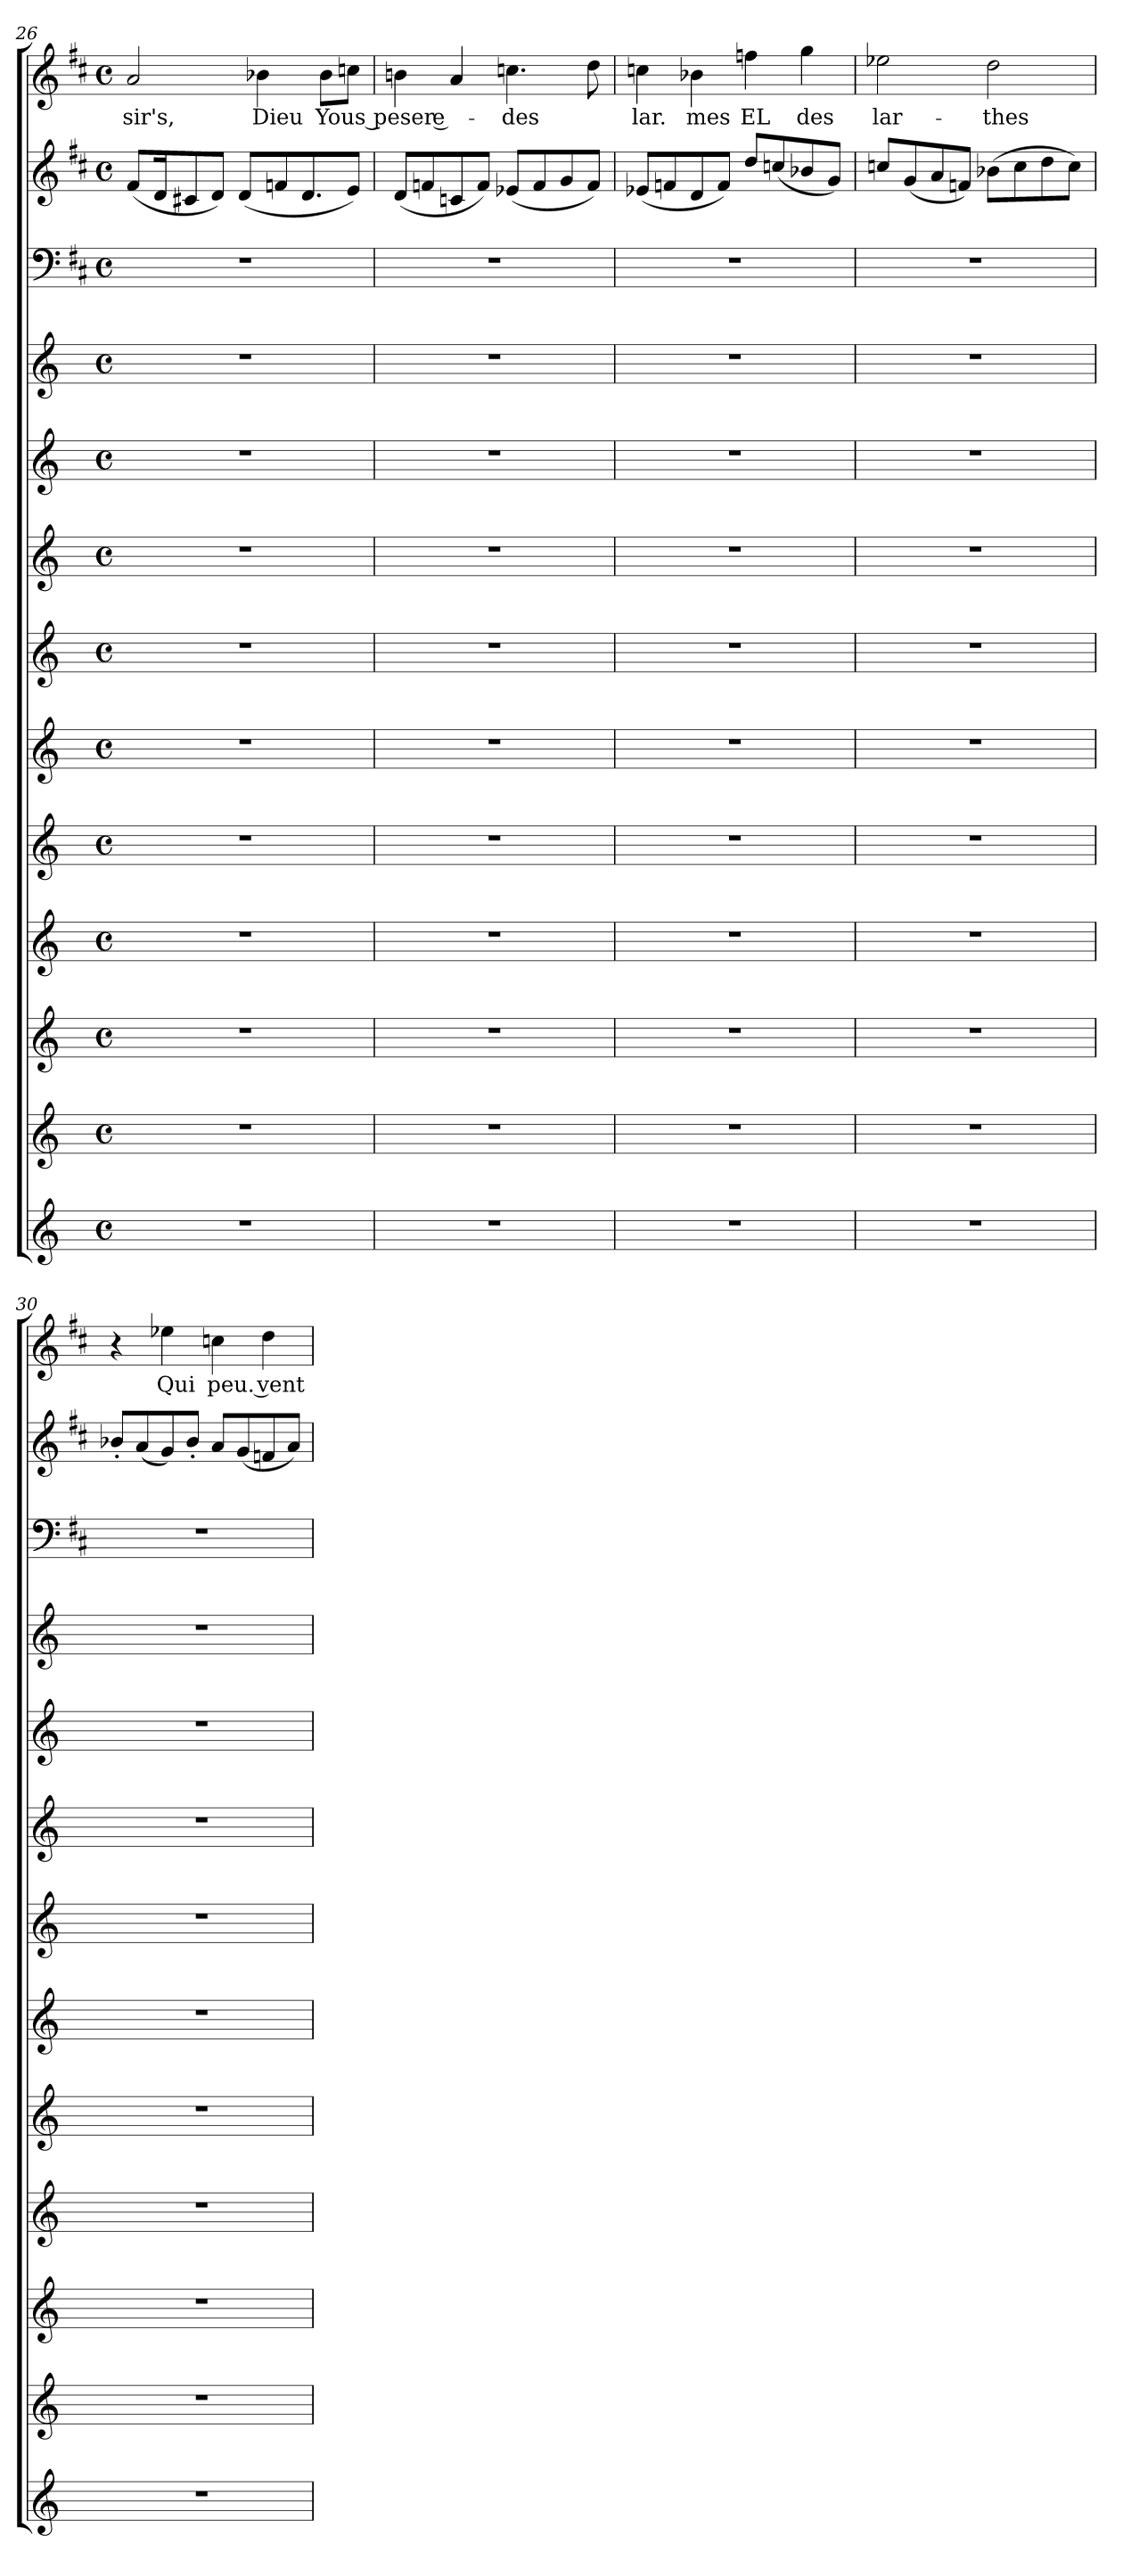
**kern	**kern	**kern	**kern	**kern	**kern	**kern	**kern	**kern	**kern	**kern	**kern	**kern	**text
*part13	*part12	*part11	*part10	*part9	*part8	*part7	*part6	*part5	*part4	*part3	*part2	*part1	*part1
*staff13	*staff12	*staff11	*staff10	*staff9	*staff8	*staff7	*staff6	*staff5	*staff4	*staff3	*staff2	*staff1	*staff1
*clefG2	*clefG2	*clefG2	*clefG2	*clefG2	*clefG2	*clefG2	*clefG2	*clefG2	*clefG2	*clefF4	*clefG2	*clefG2	*
*k[]	*k[]	*k[]	*k[]	*k[]	*k[]	*k[]	*k[]	*k[]	*k[]	*k[f#c#]	*k[f#c#]	*k[f#c#]	*
*C:	*C:	*C:	*C:	*C:	*C:	*C:	*C:	*C:	*C:	*D:	*D:	*D:	*
*M4/4	*M4/4	*M4/4	*M4/4	*M4/4	*M4/4	*M4/4	*M4/4	*M4/4	*M4/4	*M4/4	*M4/4	*M4/4	*
*met(c)	*met(c)	*met(c)	*met(c)	*met(c)	*met(c)	*met(c)	*met(c)	*met(c)	*met(c)	*met(c)	*met(c)	*met(c)	*
=26	=26	=26	=26	=26	=26	=26	=26	=26	=26	=26	=26	=26	=26
1r	1r	1r	1r	1r	1r	1r	1r	1r	1r	1r	(8f#/L	2a/	sir's,
.	.	.	.	.	.	.	.	.	.	.	16d/k	.	.
.	.	.	.	.	.	.	.	.	.	.	8c#X/	.	.
.	.	.	.	.	.	.	.	.	.	.	8d/J)	.	.
.	.	.	.	.	.	.	.	.	.	.	(8d/L	.	.
.	.	.	.	.	.	.	.	.	.	.	.	4b-X\	Dieu
.	.	.	.	.	.	.	.	.	.	.	8fn/	.	.
.	.	.	.	.	.	.	.	.	.	.	8.d/	.	.
.	.	.	.	.	.	.	.	.	.	.	.	8b-\L	Yous peser e-
.	.	.	.	.	.	.	.	.	.	.	8e/J)	8cc\J	.
=27	=27	=27	=27	=27	=27	=27	=27	=27	=27	=27	=27	=27	=27
1r	1r	1r	1r	1r	1r	1r	1r	1r	1r	1r	(8d/L	4bn\	.
.	.	.	.	.	.	.	.	.	.	.	8fn/	.	.
.	.	.	.	.	.	.	.	.	.	.	8cn/	4a/	.
.	.	.	.	.	.	.	.	.	.	.	8f/J)	.	.
.	.	.	.	.	.	.	.	.	.	.	(8e-X/L	4.cc\	des
.	.	.	.	.	.	.	.	.	.	.	8f/	.	.
.	.	.	.	.	.	.	.	.	.	.	8g/	.	.
.	.	.	.	.	.	.	.	.	.	.	8f/J)	8dd\	.
!!LO:LB:g=z
=28	=28	=28	=28	=28	=28	=28	=28	=28	=28	=28	=28	=28	=28
1r	1r	1r	1r	1r	1r	1r	1r	1r	1r	1r	(8e-X/L	4cc\	lar.
.	.	.	.	.	.	.	.	.	.	.	8fn/	.	.
.	.	.	.	.	.	.	.	.	.	.	8d/	4b-X\	mes
.	.	.	.	.	.	.	.	.	.	.	8f/J)	.	.
.	.	.	.	.	.	.	.	.	.	.	8dd/L	4ffn\	EL
.	.	.	.	.	.	.	.	.	.	.	(8cc/	.	.
.	.	.	.	.	.	.	.	.	.	.	8b-X/	4gg\	des
.	.	.	.	.	.	.	.	.	.	.	8g/J)	.	.
=29	=29	=29	=29	=29	=29	=29	=29	=29	=29	=29	=29	=29	=29
1r	1r	1r	1r	1r	1r	1r	1r	1r	1r	1r	8cc/L	2ee-X\	lar-
.	.	.	.	.	.	.	.	.	.	.	(8g/	.	.
.	.	.	.	.	.	.	.	.	.	.	8a/	.	.
.	.	.	.	.	.	.	.	.	.	.	8fn/J)	.	.
.	.	.	.	.	.	.	.	.	.	.	(8b-X\L	2dd\	thes
.	.	.	.	.	.	.	.	.	.	.	8cc\	.	.
.	.	.	.	.	.	.	.	.	.	.	8dd\	.	.
.	.	.	.	.	.	.	.	.	.	.	8cc\J)	.	.
=30	=30	=30	=30	=30	=30	=30	=30	=30	=30	=30	=30	=30	=30
1r	1r	1r	1r	1r	1r	1r	1r	1r	1r	1r	8b-X'/L	4r	.
.	.	.	.	.	.	.	.	.	.	.	(8a/	.	.
.	.	.	.	.	.	.	.	.	.	.	8g/)	4ee-X\	Qui
.	.	.	.	.	.	.	.	.	.	.	8b-'/J	.	.
.	.	.	.	.	.	.	.	.	.	.	8a/L	4cc\	peu. vent-
.	.	.	.	.	.	.	.	.	.	.	(8g/	.	.
.	.	.	.	.	.	.	.	.	.	.	8fn/	4dd\	.
.	.	.	.	.	.	.	.	.	.	.	8a/J)	.	.
=	=	=	=	=	=	=	=	=	=	=	=	=	=
*-	*-	*-	*-	*-	*-	*-	*-	*-	*-	*-	*-	*-	*-
